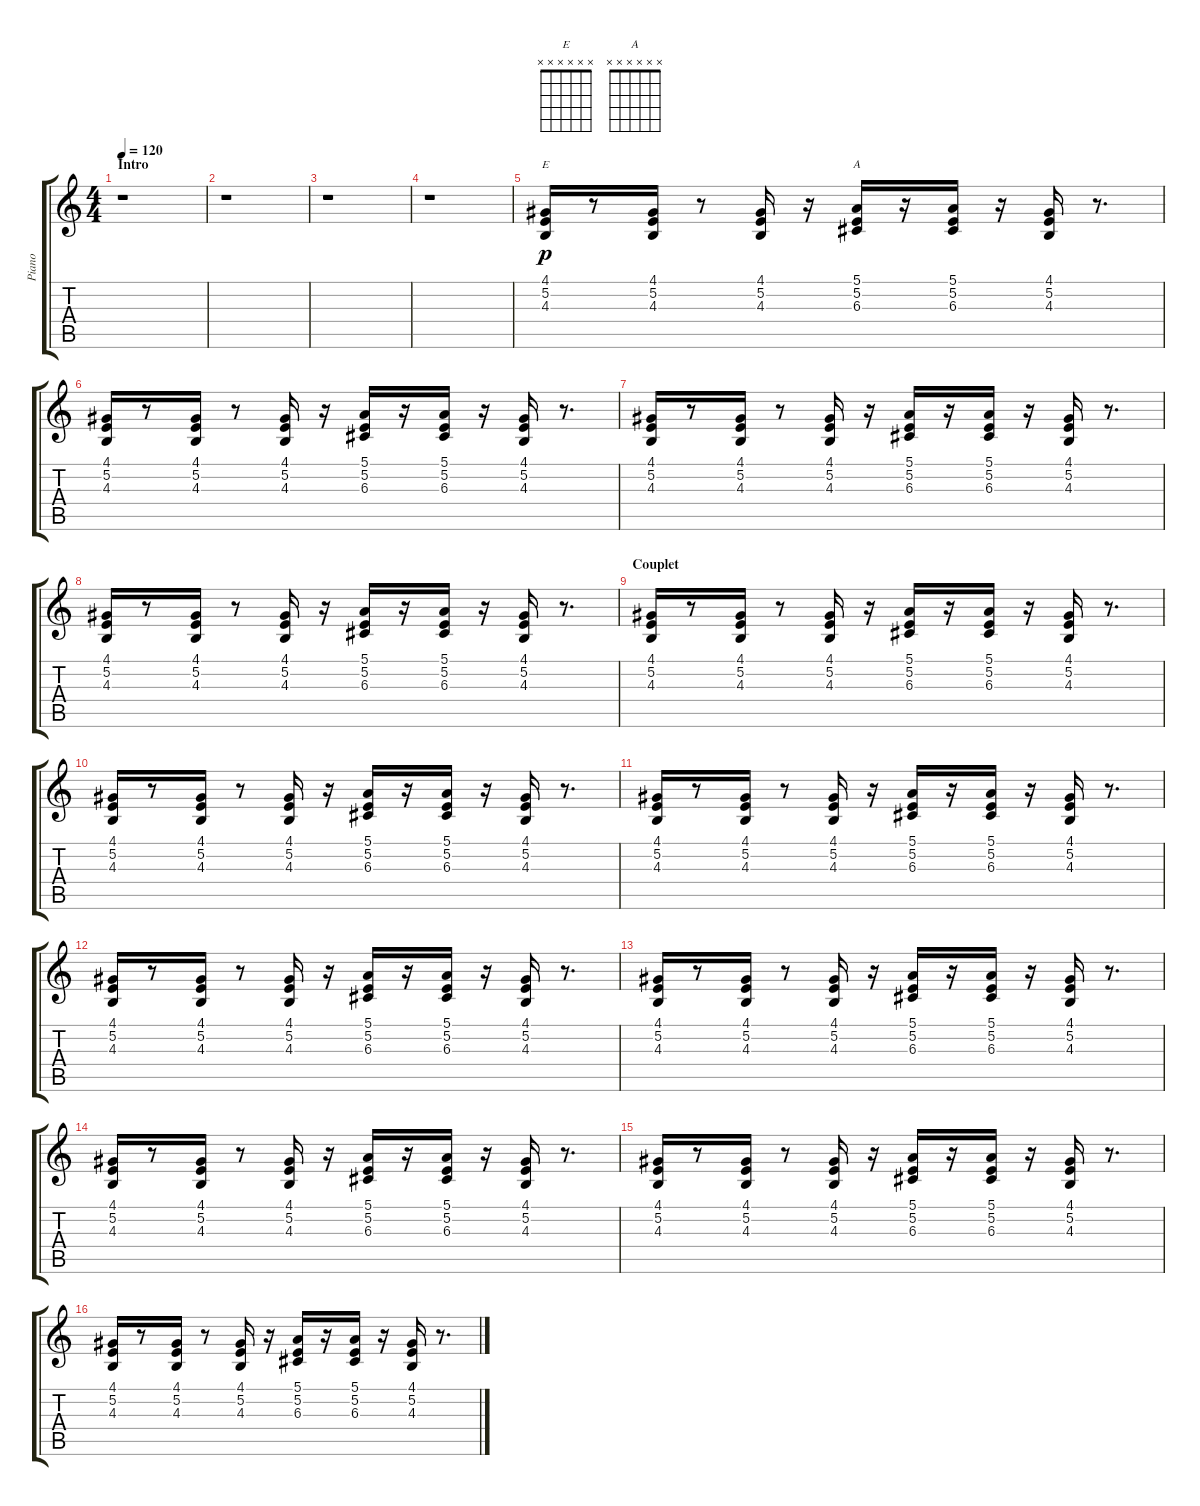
\track ("Piano" "Piano") {instrument electricpiano1}
\staff {score tabs}
\tuning (E4 B3 G3 D3 A2 E2) {hide}
\chord ("E" x x x x x x) {firstfret 0}
\chord ("A" x x x x x x) {firstfret 0}
\ts (4 4)
\section ("" "Intro")
\tempo 120
\clef g2
\ks c
r.1{dy p instrument electricpiano1} |
r.1 |
r.1 |
r.1 |
(4.1 5.2 4.3).16{ch "E"} r.8 (4.1 5.2 4.3).16 r.8 (4.1 5.2 4.3).16 r.16 (5.1 5.2 6.3).16{ch "A"} r.16 (5.1 5.2 6.3).16 r.16 (4.1 5.2 4.3).16 r.8{d} |
(4.1 5.2 4.3).16 r.8 (4.1 5.2 4.3).16 r.8 (4.1 5.2 4.3).16 r.16 (5.1 5.2 6.3).16 r.16 (5.1 5.2 6.3).16 r.16 (4.1 5.2 4.3).16 r.8{d} |
(4.1 5.2 4.3).16 r.8 (4.1 5.2 4.3).16 r.8 (4.1 5.2 4.3).16 r.16 (5.1 5.2 6.3).16 r.16 (5.1 5.2 6.3).16 r.16 (4.1 5.2 4.3).16 r.8{d} |
(4.1 5.2 4.3).16 r.8 (4.1 5.2 4.3).16 r.8 (4.1 5.2 4.3).16 r.16 (5.1 5.2 6.3).16 r.16 (5.1 5.2 6.3).16 r.16 (4.1 5.2 4.3).16 r.8{d} |
\section ("" "Couplet")
(4.1 5.2 4.3).16 r.8 (4.1 5.2 4.3).16 r.8 (4.1 5.2 4.3).16 r.16 (5.1 5.2 6.3).16 r.16 (5.1 5.2 6.3).16 r.16 (4.1 5.2 4.3).16 r.8{d} |
(4.1 5.2 4.3).16 r.8 (4.1 5.2 4.3).16 r.8 (4.1 5.2 4.3).16 r.16 (5.1 5.2 6.3).16 r.16 (5.1 5.2 6.3).16 r.16 (4.1 5.2 4.3).16 r.8{d} |
(4.1 5.2 4.3).16 r.8 (4.1 5.2 4.3).16 r.8 (4.1 5.2 4.3).16 r.16 (5.1 5.2 6.3).16 r.16 (5.1 5.2 6.3).16 r.16 (4.1 5.2 4.3).16 r.8{d} |
(4.1 5.2 4.3).16 r.8 (4.1 5.2 4.3).16 r.8 (4.1 5.2 4.3).16 r.16 (5.1 5.2 6.3).16 r.16 (5.1 5.2 6.3).16 r.16 (4.1 5.2 4.3).16 r.8{d} |
(4.1 5.2 4.3).16 r.8 (4.1 5.2 4.3).16 r.8 (4.1 5.2 4.3).16 r.16 (5.1 5.2 6.3).16 r.16 (5.1 5.2 6.3).16 r.16 (4.1 5.2 4.3).16 r.8{d} |
(4.1 5.2 4.3).16 r.8 (4.1 5.2 4.3).16 r.8 (4.1 5.2 4.3).16 r.16 (5.1 5.2 6.3).16 r.16 (5.1 5.2 6.3).16 r.16 (4.1 5.2 4.3).16 r.8{d} |
(4.1 5.2 4.3).16 r.8 (4.1 5.2 4.3).16 r.8 (4.1 5.2 4.3).16 r.16 (5.1 5.2 6.3).16 r.16 (5.1 5.2 6.3).16 r.16 (4.1 5.2 4.3).16 r.8{d} |
(4.1 5.2 4.3).16 r.8 (4.1 5.2 4.3).16 r.8 (4.1 5.2 4.3).16 r.16 (5.1 5.2 6.3).16 r.16 (5.1 5.2 6.3).16 r.16 (4.1 5.2 4.3).16 r.8{d}
